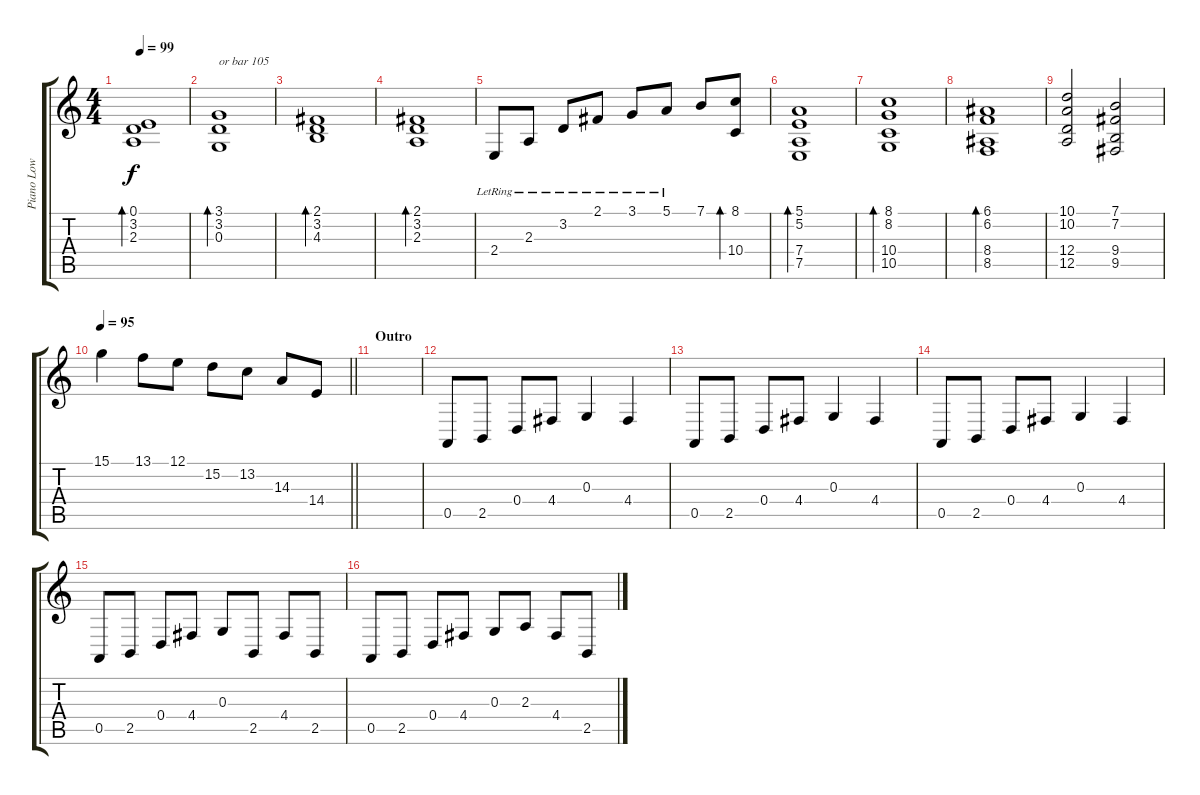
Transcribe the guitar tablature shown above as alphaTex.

\track ("Piano Low" "Piano Low") {instrument brightacousticpiano}
\staff {score tabs}
\tuning (E4 B3 G3 D3 A2 E2) {hide}
\ts (4 4)
\tempo 99
\clef g2
\ks c
(0.1 3.2 2.3).1{bd 120 dy f} |
(3.1 3.2 0.3).1{bd 120 txt "or bar 105"} |
(2.1 3.2 4.3).1{bd 120} |
(2.1 3.2 2.3).1{bd 120} |
2.4{lr}.8 2.3{lr}.8 3.2{lr}.8 2.1{lr}.8 3.1{lr}.8 5.1{lr}.8 7.1.8 (8.1 10.4).8{bd 120} |
(5.1 5.2 7.4 7.5).1{bd 480} |
(8.1 8.2 10.4 10.5).1{bd 480} |
(6.1 6.2 8.4 8.5).1{bd 480} |
(10.1 10.2 12.4 12.5).2 (7.1 7.2 9.4 9.5).2 |
\tempo 95
\barLineRight lightlight
15.1.4 13.1.8 12.1.8 15.2.8 13.2.8 14.3.8 14.4.8 |
\section ("" "Outro")
|
0.5.8{volume 12} 2.5.8 0.4.8 4.4.8 0.3.4 4.4.4 |
0.5.8 2.5.8 0.4.8 4.4.8 0.3.4 4.4.4 |
0.5.8 2.5.8 0.4.8 4.4.8 0.3.4 4.4.4 |
0.5.8 2.5.8 0.4.8 4.4.8 0.3.8 2.5.8 4.4.8 2.5.8 |
0.5.8 2.5.8 0.4.8 4.4.8 0.3.8 2.3.8 4.4.8 2.5.8
